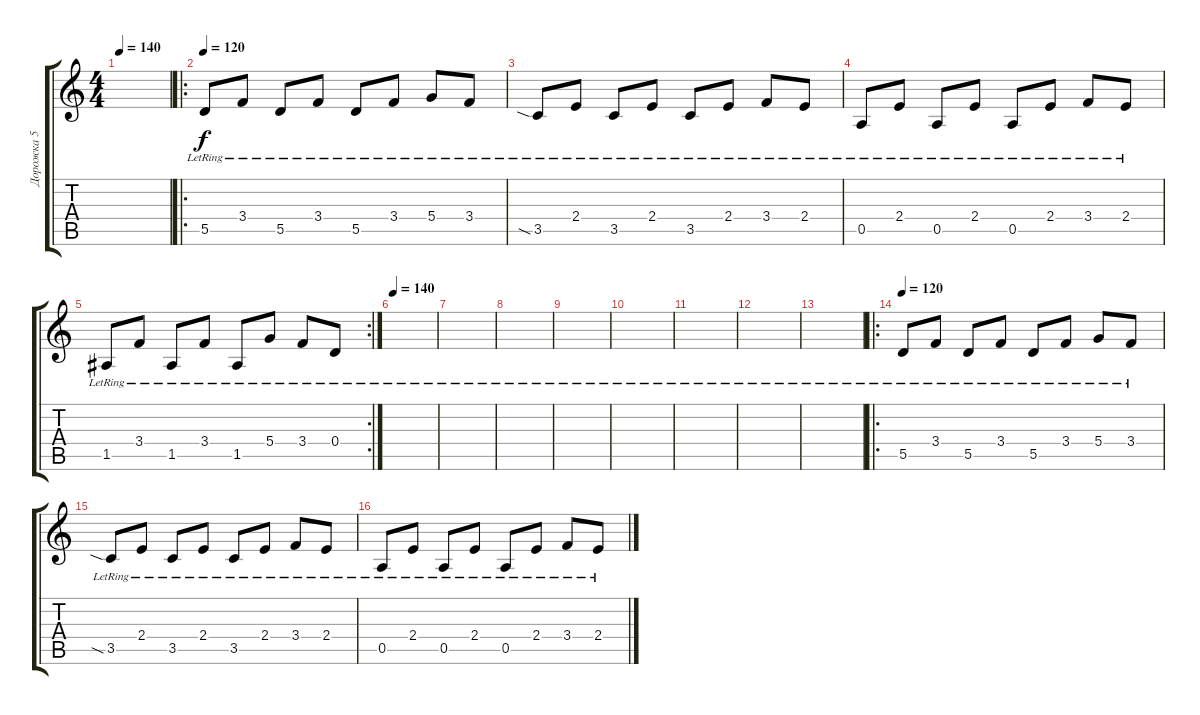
\track ("Дорожка 5" "Дорожка 5") {instrument electricguitarjazz}
\staff {score tabs}
\tuning (E4 B3 G3 D3 A2 E2) {hide}
\ts (4 4)
\tempo 140
\clef g2
\ks c
|
\ro
\tempo 120
5.5{lr}.8{dy f} 3.4{lr}.8 5.5{lr}.8 3.4{lr}.8 5.5{lr}.8 3.4{lr}.8 5.4{lr}.8 3.4{lr}.8 |
3.5{sia lr}.8 2.4{lr}.8 3.5{lr}.8 2.4{lr}.8 3.5{lr}.8 2.4{lr}.8 3.4{lr}.8 2.4{lr}.8 |
0.5{lr}.8 2.4{lr}.8 0.5{lr}.8 2.4{lr}.8 0.5{lr}.8 2.4{lr}.8 3.4{lr}.8 2.4{lr}.8 |
\rc 2
1.5{lr}.8 3.4{lr}.8 1.5{lr}.8 3.4{lr}.8 1.5{lr}.8 5.4{lr}.8 3.4{lr}.8 0.4{lr}.8 |
\tempo 140
|
|
|
|
|
|
|
|
\ro
\tempo 120
5.5{lr}.8 3.4{lr}.8 5.5{lr}.8 3.4{lr}.8 5.5{lr}.8 3.4{lr}.8 5.4{lr}.8 3.4{lr}.8 |
3.5{sia lr}.8 2.4{lr}.8 3.5{lr}.8 2.4{lr}.8 3.5{lr}.8 2.4{lr}.8 3.4{lr}.8 2.4{lr}.8 |
0.5{lr}.8 2.4{lr}.8 0.5{lr}.8 2.4{lr}.8 0.5{lr}.8 2.4{lr}.8 3.4{lr}.8 2.4{lr}.8
